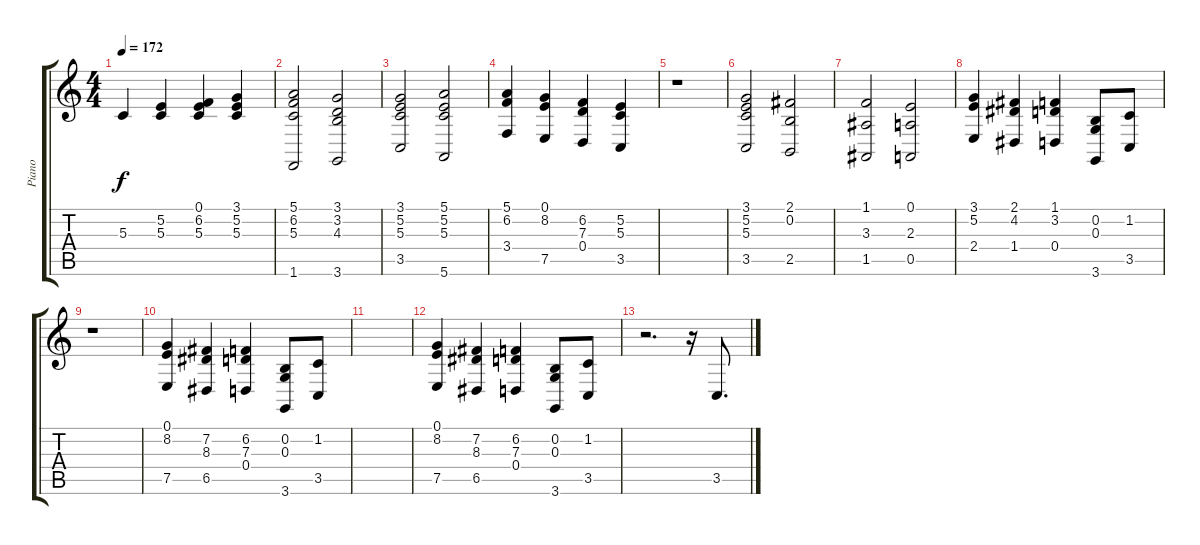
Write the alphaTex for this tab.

\track ("Piano" "Piano") {instrument acousticgrandpiano}
\staff {score tabs}
\tuning (E4 B3 G3 D3 A2 E2) {hide}
\ts (4 4)
\tempo 172
\clef g2
\ks c
5.3.4{dy f} (5.2 5.3).4 (0.1 6.2 5.3).4 (3.1 5.2 5.3).4 |
(5.1 6.2 5.3 1.6).2 (3.1 3.2 4.3 3.6).2 |
(3.1 5.2 5.3 3.5).2 (5.1 5.2 5.3 5.6).2 |
(5.1 6.2 3.4).4 (0.1 8.2 7.5).4 (6.2 7.3 0.4).4 (5.2 5.3 3.5).4 |
r.1 |
(3.1 5.2 5.3 3.5).2 (2.1 0.2 2.5).2 |
(1.1 3.3 1.5).2 (0.1 2.3 0.5).2 |
(3.1 5.2 2.4).4 (2.1 4.2 1.4).4 (1.1 3.2 0.4).4 (0.2 0.3 3.6).8 (1.2 3.5).8 |
r.1 |
(0.1 8.2 7.5).4 (7.2 8.3 6.5).4 (6.2 7.3 0.4).4 (0.2 0.3 3.6).8 (1.2 3.5).8 |
|
(0.1 8.2 7.5).4 (7.2 8.3 6.5).4 (6.2 7.3 0.4).4 (0.2 0.3 3.6).8 (1.2 3.5).8 |
r.2{d} r.16 3.5.8{d}
